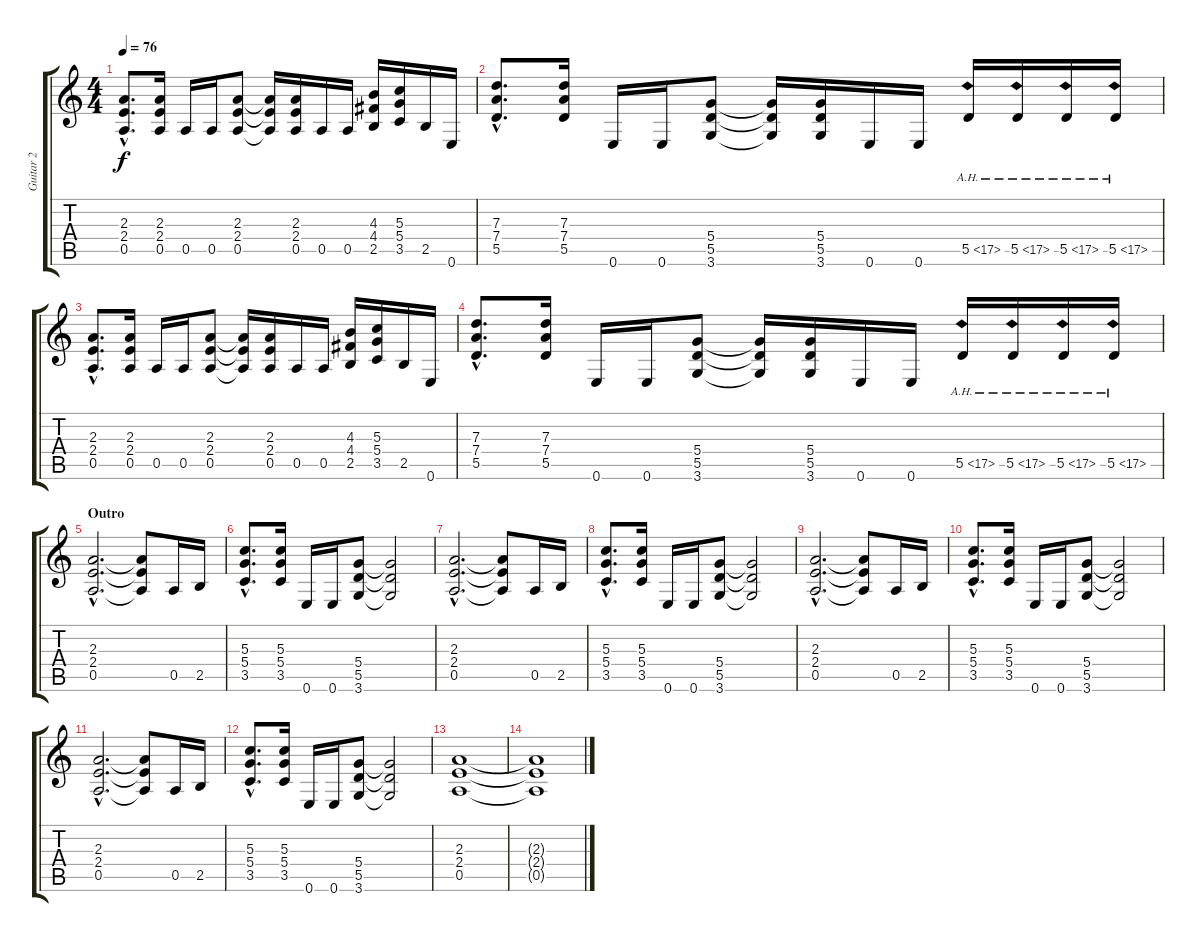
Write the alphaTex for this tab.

\track ("Guitar 2" "Guitar 2") {instrument electricguitarjazz}
\staff {score tabs}
\tuning (E4 B3 G3 D3 A2 E2) {hide}
\ts (4 4)
\tempo 76
\clef g2
\ks c
(2.3{hac} 2.4{hac} 0.5{hac}).8{d dy f} (2.3 2.4 0.5).16 0.5.16 0.5.16 (2.3 2.4 0.5).8 (2.3{t} 2.4{t} 0.5{t}).16 (2.3 2.4 0.5).16 0.5.16 0.5.16 (4.3 4.4 2.5).16 (5.3 5.4 3.5).16 2.5.16 0.6.16 |
(7.3{hac} 7.4{hac} 5.5{hac}).8{d} (7.3 7.4 5.5).16 0.6.16 0.6.16 (5.4 5.5 3.6).8 (5.4{t} 5.5{t} 3.6{t}).16 (5.4 5.5 3.6).16 0.6.16 0.6.16 5.5{ah 12}.16 5.5{ah 12}.16 5.5{ah 12}.16 5.5{ah 12}.16 |
(2.3{hac} 2.4{hac} 0.5{hac}).8{d} (2.3 2.4 0.5).16 0.5.16 0.5.16 (2.3 2.4 0.5).8 (2.3{t} 2.4{t} 0.5{t}).16 (2.3 2.4 0.5).16 0.5.16 0.5.16 (4.3 4.4 2.5).16 (5.3 5.4 3.5).16 2.5.16 0.6.16 |
(7.3{hac} 7.4{hac} 5.5{hac}).8{d} (7.3 7.4 5.5).16 0.6.16 0.6.16 (5.4 5.5 3.6).8 (5.4{t} 5.5{t} 3.6{t}).16 (5.4 5.5 3.6).16 0.6.16 0.6.16 5.5{ah 12}.16 5.5{ah 12}.16 5.5{ah 12}.16 5.5{ah 12}.16 |
\section ("" "Outro")
(2.3{hac} 2.4{hac} 0.5{hac}).2{d} (2.3{t} 2.4{t} 0.5{t}).8 0.5.16 2.5.16 |
(5.3{hac} 5.4{hac} 3.5{hac}).8{d} (5.3 5.4 3.5).16 0.6.16 0.6.16 (5.4 5.5 3.6).8 (5.4{t} 5.5{t} 3.6{t}).2 |
(2.3{hac} 2.4{hac} 0.5{hac}).2{d} (2.3{t} 2.4{t} 0.5{t}).8 0.5.16 2.5.16 |
(5.3{hac} 5.4{hac} 3.5{hac}).8{d} (5.3 5.4 3.5).16 0.6.16 0.6.16 (5.4 5.5 3.6).8 (5.4{t} 5.5{t} 3.6{t}).2 |
(2.3{hac} 2.4{hac} 0.5{hac}).2{d} (2.3{t} 2.4{t} 0.5{t}).8 0.5.16 2.5.16 |
(5.3{hac} 5.4{hac} 3.5{hac}).8{d} (5.3 5.4 3.5).16 0.6.16 0.6.16 (5.4 5.5 3.6).8 (5.4{t} 5.5{t} 3.6{t}).2 |
(2.3{hac} 2.4{hac} 0.5{hac}).2{d} (2.3{t} 2.4{t} 0.5{t}).8 0.5.16 2.5.16 |
(5.3{hac} 5.4{hac} 3.5{hac}).8{d} (5.3 5.4 3.5).16 0.6.16 0.6.16 (5.4 5.5 3.6).8 (5.4{t} 5.5{t} 3.6{t}).2 |
(2.3 2.4 0.5).1{volume 0} |
(2.3{t} 2.4{t} 0.5{t}).1
